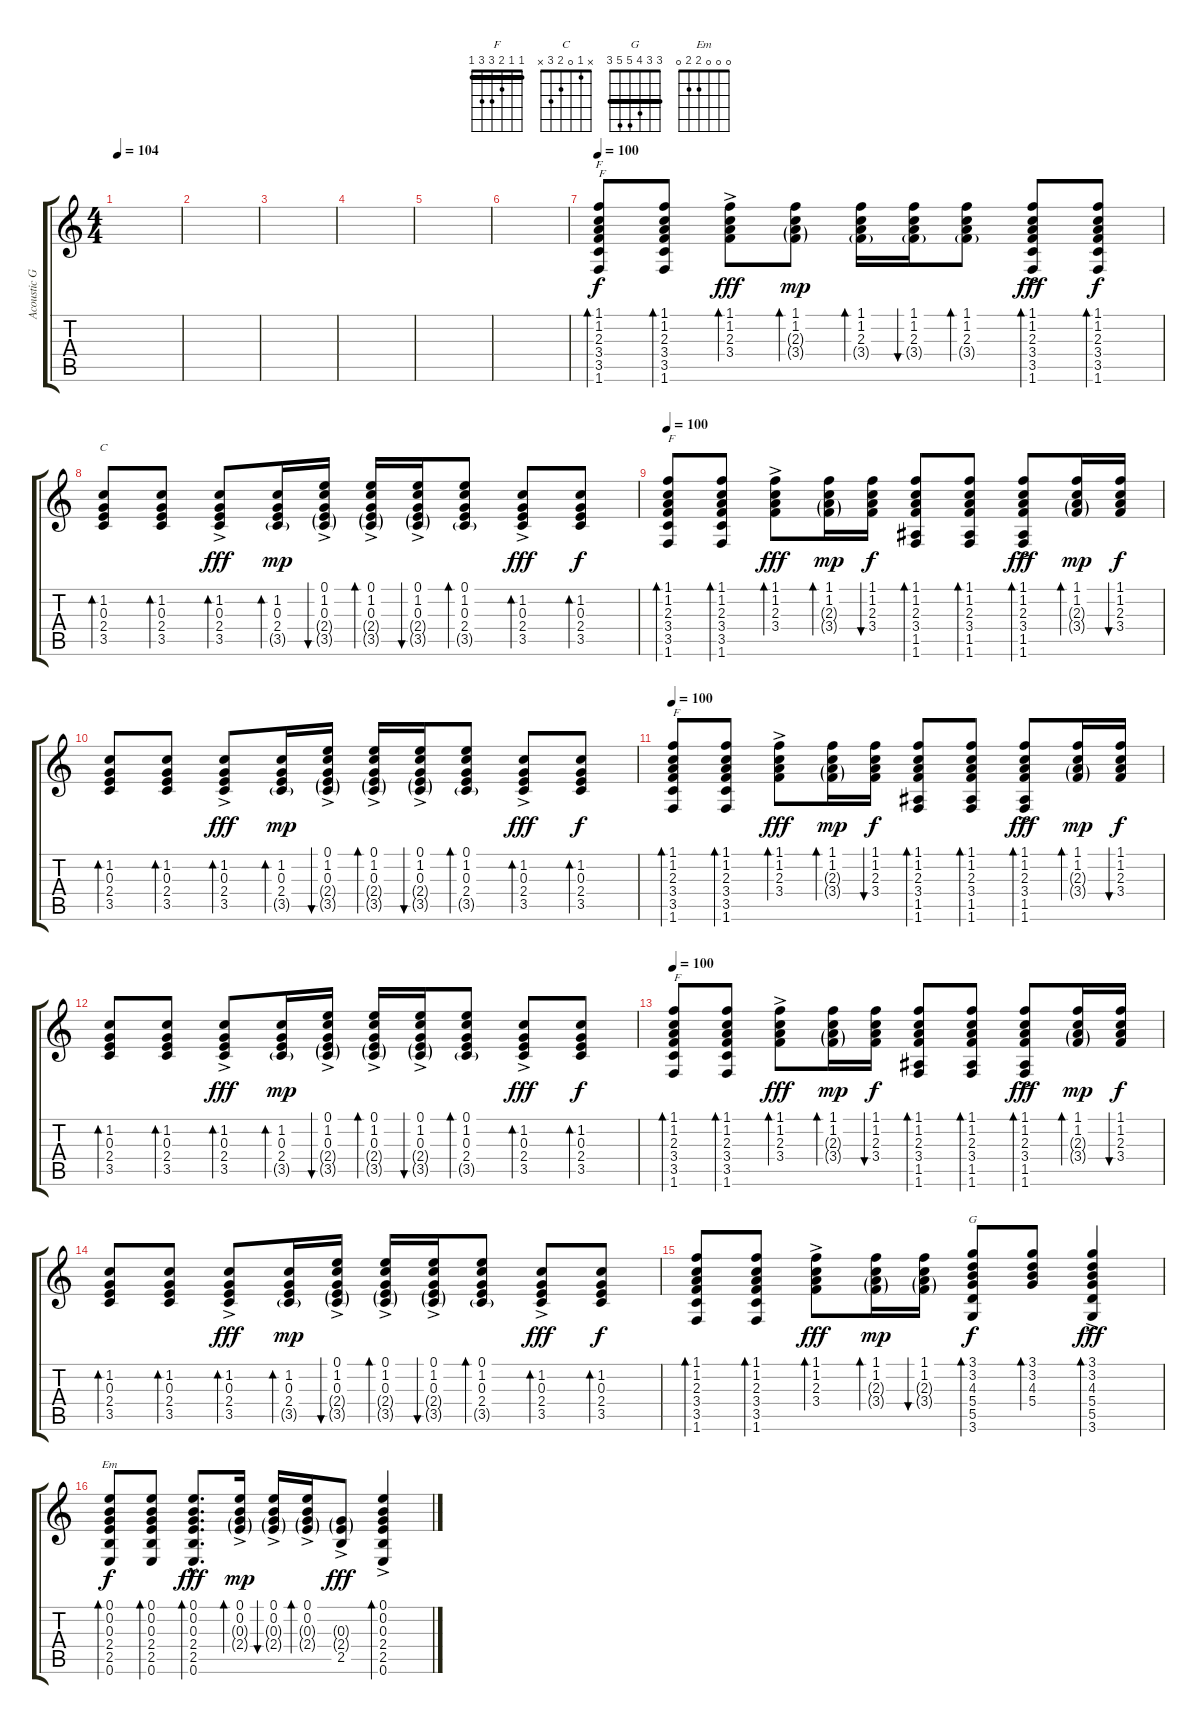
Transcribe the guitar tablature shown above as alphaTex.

\track ("Acoustic Guitar" "Acoustic G") {instrument acousticguitarnylon}
\staff {score tabs}
\tuning (E4 B3 G3 D3 A2 E2) {hide}
\chord ("F" 1 1 2 3 3 1) {barre 1}
\chord ("C" x 1 0 2 3 x)
\chord ("G" 3 3 4 5 5 3) {barre 3}
\chord ("Em" 0 0 0 2 2 0)
\ts (4 4)
\section ("" "")
\tempo 104
\clef g2
\ks c
|
|
|
|
|
|
\section ("" "")
\tempo 110
\tempo 100
(1.1 1.2 2.3 3.4 3.5 1.6).8{bd 60 ch "F" txt "F"} (1.1 1.2 2.3 3.4 3.5 1.6).8{bd 60} (1.1{ac} 1.2{ac} 2.3{ac} 3.4{ac}).8{bd 60 dy fff} (1.1 1.2 2.3{g} 3.4{g}).8{bd 60 dy mp} (1.1 1.2 2.3 3.4{g}).16{bd 60} (1.1 1.2 2.3 3.4{g}).16{bu 60} (1.1 1.2 2.3 3.4{g}).8{bd 60} (1.1{ac} 1.2{ac} 2.3{ac} 3.4{ac} 3.5 1.6).8{bd 60 dy fff} (1.1 1.2 2.3 3.4 3.5 1.6).8{bd 60 dy f} |
(1.2 0.3 2.4 3.5).8{bd 60 ch "C"} (1.2 0.3 2.4 3.5).8{bd 60} (1.2{ac} 0.3{ac} 2.4{ac} 3.5{ac}).8{bd 60 dy fff} (1.2 0.3 2.4 3.5{g}).16{bd 60 dy mp} (0.1{ac} 1.2{ac} 0.3 2.4{g} 3.5{g}).16{bu 60} (0.1{ac} 1.2{ac} 0.3 2.4{g} 3.5{g}).16{bd 60} (0.1{ac} 1.2{ac} 0.3 2.4{g} 3.5{g}).16{bu 60} (0.1 1.2 0.3 2.4 3.5{g}).8{bd 60} (1.2{ac} 0.3{ac} 2.4{ac} 3.5{ac}).8{bd 60 dy fff} (1.2 0.3 2.4 3.5).8{bd 60 dy f} |
\tempo 100
(1.1 1.2 2.3 3.4 3.5 1.6).8{bd 60 txt "F"} (1.1 1.2 2.3 3.4 3.5 1.6).8{bd 60} (1.1{ac} 1.2{ac} 2.3{ac} 3.4{ac}).8{bd 60 dy fff} (1.1 1.2 2.3{g} 3.4{g}).16{bd 60 dy mp} (1.1 1.2 2.3 3.4).16{bu 60 dy f} (1.1 1.2 2.3 3.4 1.5 1.6).8{bd 60} (1.1 1.2 2.3 3.4 1.5 1.6).8{bd 60} (1.1{ac} 1.2{ac} 2.3{ac} 3.4{ac} 1.5 1.6).8{bd 60 dy fff} (1.1 1.2 2.3{g} 3.4{g}).16{bd 60 dy mp} (1.1 1.2 2.3 3.4).16{bu 60 dy f} |
(1.2 0.3 2.4 3.5).8{bd 60} (1.2 0.3 2.4 3.5).8{bd 60} (1.2{ac} 0.3{ac} 2.4{ac} 3.5{ac}).8{bd 60 dy fff} (1.2 0.3 2.4 3.5{g}).16{bd 60 dy mp} (0.1{ac} 1.2{ac} 0.3 2.4{g} 3.5{g}).16{bu 60} (0.1{ac} 1.2{ac} 0.3 2.4{g} 3.5{g}).16{bd 60} (0.1{ac} 1.2{ac} 0.3 2.4{g} 3.5{g}).16{bu 60} (0.1 1.2 0.3 2.4 3.5{g}).8{bd 60} (1.2{ac} 0.3{ac} 2.4{ac} 3.5{ac}).8{bd 60 dy fff} (1.2 0.3 2.4 3.5).8{bd 60 dy f} |
\tempo 100
(1.1 1.2 2.3 3.4 3.5 1.6).8{bd 60 txt "F"} (1.1 1.2 2.3 3.4 3.5 1.6).8{bd 60} (1.1{ac} 1.2{ac} 2.3{ac} 3.4{ac}).8{bd 60 dy fff} (1.1 1.2 2.3{g} 3.4{g}).16{bd 60 dy mp} (1.1 1.2 2.3 3.4).16{bu 60 dy f} (1.1 1.2 2.3 3.4 1.5 1.6).8{bd 60} (1.1 1.2 2.3 3.4 1.5 1.6).8{bd 60} (1.1{ac} 1.2{ac} 2.3{ac} 3.4{ac} 1.5 1.6).8{bd 60 dy fff} (1.1 1.2 2.3{g} 3.4{g}).16{bd 60 dy mp} (1.1 1.2 2.3 3.4).16{bu 60 dy f} |
(1.2 0.3 2.4 3.5).8{bd 60} (1.2 0.3 2.4 3.5).8{bd 60} (1.2{ac} 0.3{ac} 2.4{ac} 3.5{ac}).8{bd 60 dy fff} (1.2 0.3 2.4 3.5{g}).16{bd 60 dy mp} (0.1{ac} 1.2{ac} 0.3 2.4{g} 3.5{g}).16{bu 60} (0.1{ac} 1.2{ac} 0.3 2.4{g} 3.5{g}).16{bd 60} (0.1{ac} 1.2{ac} 0.3 2.4{g} 3.5{g}).16{bu 60} (0.1 1.2 0.3 2.4 3.5{g}).8{bd 60} (1.2{ac} 0.3{ac} 2.4{ac} 3.5{ac}).8{bd 60 dy fff} (1.2 0.3 2.4 3.5).8{bd 60 dy f} |
\tempo 100
(1.1 1.2 2.3 3.4 3.5 1.6).8{bd 60 txt "F"} (1.1 1.2 2.3 3.4 3.5 1.6).8{bd 60} (1.1{ac} 1.2{ac} 2.3{ac} 3.4{ac}).8{bd 60 dy fff} (1.1 1.2 2.3{g} 3.4{g}).16{bd 60 dy mp} (1.1 1.2 2.3 3.4).16{bu 60 dy f} (1.1 1.2 2.3 3.4 1.5 1.6).8{bd 60} (1.1 1.2 2.3 3.4 1.5 1.6).8{bd 60} (1.1{ac} 1.2{ac} 2.3{ac} 3.4{ac} 1.5 1.6).8{bd 60 dy fff} (1.1 1.2 2.3{g} 3.4{g}).16{bd 60 dy mp} (1.1 1.2 2.3 3.4).16{bu 60 dy f} |
(1.2 0.3 2.4 3.5).8{bd 60} (1.2 0.3 2.4 3.5).8{bd 60} (1.2{ac} 0.3{ac} 2.4{ac} 3.5{ac}).8{bd 60 dy fff} (1.2 0.3 2.4 3.5{g}).16{bd 60 dy mp} (0.1{ac} 1.2{ac} 0.3 2.4{g} 3.5{g}).16{bu 60} (0.1{ac} 1.2{ac} 0.3 2.4{g} 3.5{g}).16{bd 60} (0.1{ac} 1.2{ac} 0.3 2.4{g} 3.5{g}).16{bu 60} (0.1 1.2 0.3 2.4 3.5{g}).8{bd 60} (1.2{ac} 0.3{ac} 2.4{ac} 3.5{ac}).8{bd 60 dy fff} (1.2 0.3 2.4 3.5).8{bd 60 dy f} |
(1.1 1.2 2.3 3.4 3.5 1.6).8{bd 60} (1.1 1.2 2.3 3.4 3.5 1.6).8{bd 60} (1.1{ac} 1.2{ac} 2.3{ac} 3.4{ac}).8{bd 60 dy fff} (1.1 1.2 2.3{g} 3.4{g}).16{bd 60 dy mp} (1.1 1.2 2.3{g} 3.4{g}).16{bu 60} (3.1 3.2 4.3 5.4 5.5 3.6).8{bd 60 ch "G" dy f} (3.1 3.2 4.3 5.4).8{bd 60} (3.1{ac} 3.2{ac} 4.3{ac} 5.4{ac} 5.5 3.6).4{bd 60 dy fff} |
(0.1 0.2 0.3 2.4 2.5 0.6).8{bd 60 ch "Em" dy f} (0.1 0.2 0.3 2.4 2.5 0.6).8{bd 60} (0.1{hac} 0.2{hac} 0.3{hac} 2.4{hac} 2.5{hac} 0.6{hac}).8{d bd 60 dy fff} (0.1{ac} 0.2{ac} 0.3{g} 2.4{g}).16{bd 60 dy mp} (0.1{ac} 0.2{ac} 0.3{g} 2.4{g}).16{bu 60} (0.1{ac} 0.2{ac} 0.3{g} 2.4{g}).16{bd 60} (0.3{g} 2.4{g} 2.5{ac}).8{dy fff} (0.1{ac} 0.2{ac} 0.3{ac} 2.4{ac} 2.5{ac} 0.6{ac}).4{bd 60}
